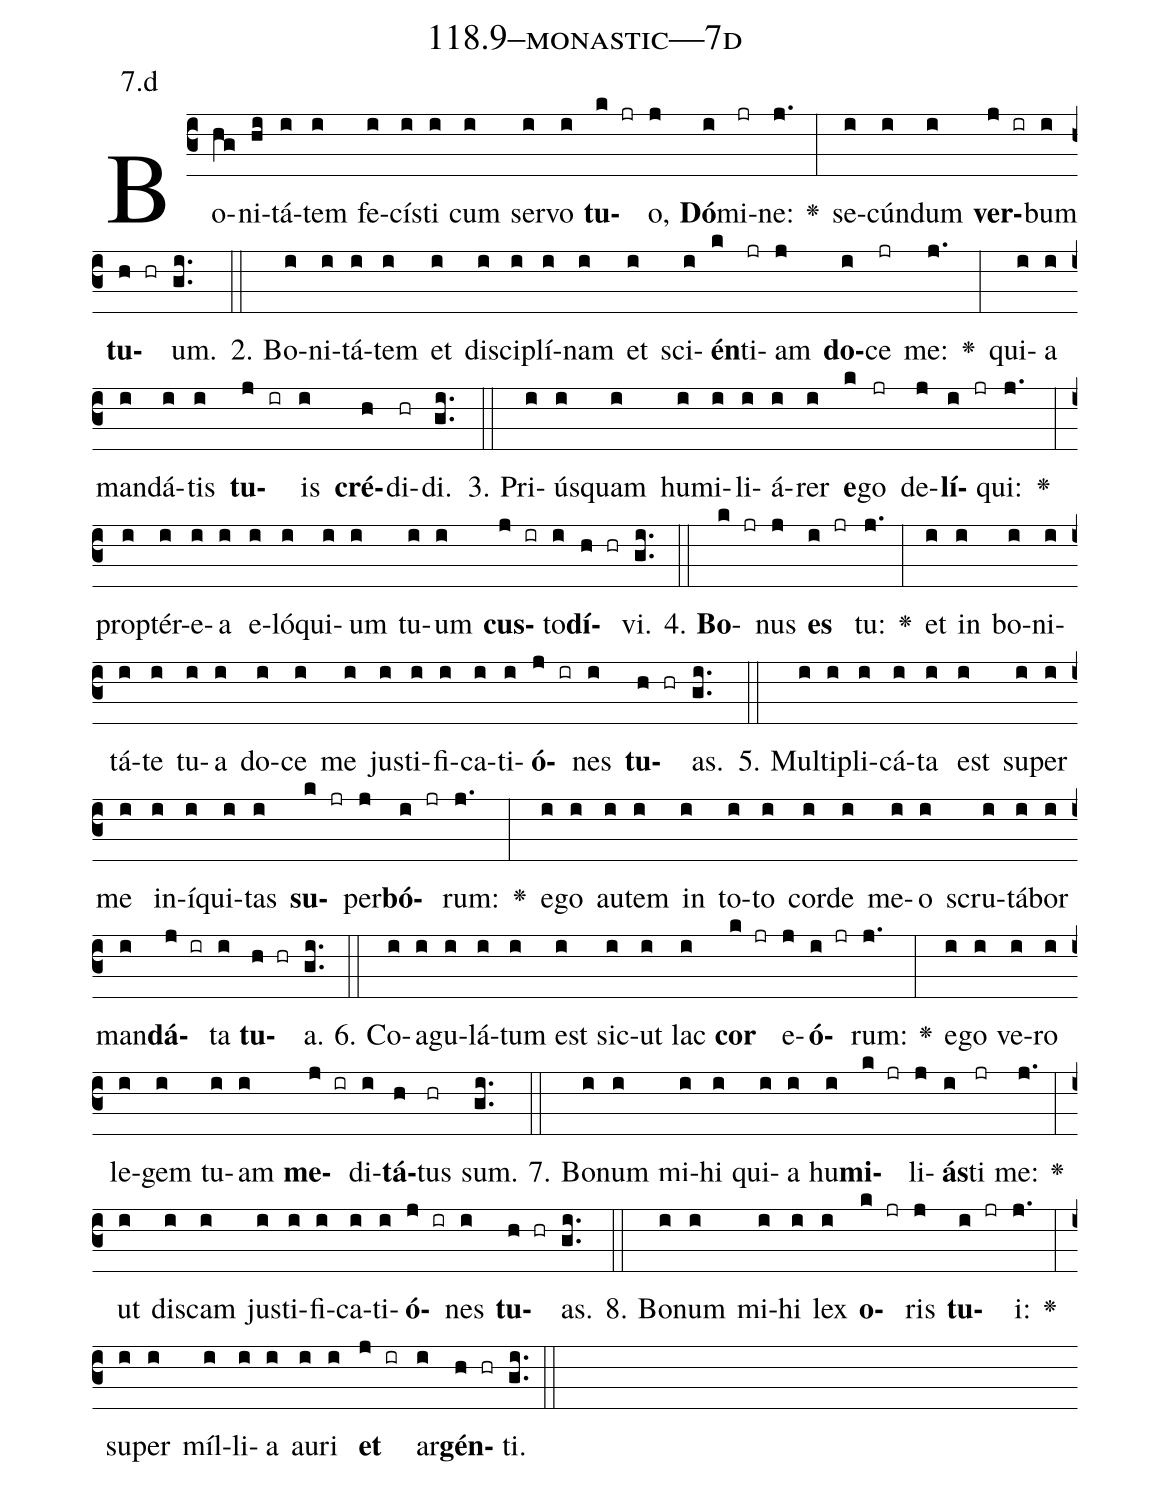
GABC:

name: 118.9--monastic---7d;
annotation: 7.d;
%%
(c3)Bo(hg)ni(hi)tá(i)tem(i) fe(i)cís(i)ti(i) cum(i) ser(i)vo(i) <b>tu</b>(k jr)o,(j) <b>Dó</b>(i)mi(jr)ne:(j.) <v>\greheightstar</v>(:) se(i)cún(i)dum(i) <b>ver</b>(j ir)bum(i) <b>tu</b>(h hr)um.(gi..) (::)
2. Bo(i)ni(i)tá(i)tem(i) et(i) di(i)sci(i)plí(i)nam(i) et(i) sci(i)<b>én</b>(k)ti(jr)am(j) <b>do</b>(i)ce(jr) me:(j.) <v>\greheightstar</v>(:) qui(i)a(i) man(i)dá(i)tis(i) <b>tu</b>(j ir)is(i) <b>cré</b>(h)di(hr)di.(gi..) (::)
3. Pri(i)ús(i)quam(i) hu(i)mi(i)li(i)á(i)rer(i) <b>e</b>(k)go(jr) de(j)<b>lí</b>(i jr)qui:(j.) <v>\greheightstar</v>(:) prop(i)tér(i)e(i)a(i) e(i)ló(i)qui(i)um(i) tu(i)um(i) <b>cus</b>(j ir)to(i)<b>dí</b>(h hr)vi.(gi..) (::)
4. <b>Bo</b>(k jr)nus(j) <b>es</b>(i jr) tu:(j.) <v>\greheightstar</v>(:) et(i) in(i) bo(i)ni(i)tá(i)te(i) tu(i)a(i) do(i)ce(i) me(i) jus(i)ti(i)fi(i)ca(i)ti(i)<b>ó</b>(j ir)nes(i) <b>tu</b>(h hr)as.(gi..) (::)
5. Mul(i)ti(i)pli(i)cá(i)ta(i) est(i) su(i)per(i) me(i) in(i)í(i)qui(i)tas(i) <b>su</b>(k jr)per(j)<b>bó</b>(i jr)rum:(j.) <v>\greheightstar</v>(:) e(i)go(i) au(i)tem(i) in(i) to(i)to(i) cor(i)de(i) me(i)o(i) scru(i)tá(i)bor(i) man(i)<b>dá</b>(j ir)ta(i) <b>tu</b>(h hr)a.(gi..) (::)
6. Co(i)a(i)gu(i)lá(i)tum(i) est(i) sic(i)ut(i) lac(i) <b>cor</b>(k jr) e(j)<b>ó</b>(i jr)rum:(j.) <v>\greheightstar</v>(:) e(i)go(i) ve(i)ro(i) le(i)gem(i) tu(i)am(i) <b>me</b>(j ir)di(i)<b>tá</b>(h)tus(hr) sum.(gi..) (::)
7. Bo(i)num(i) mi(i)hi(i) qui(i)a(i) hu(i)<b>mi</b>(k jr)li(j)<b>ás</b>(i)ti(jr) me:(j.) <v>\greheightstar</v>(:) ut(i) dis(i)cam(i) jus(i)ti(i)fi(i)ca(i)ti(i)<b>ó</b>(j ir)nes(i) <b>tu</b>(h hr)as.(gi..) (::)
8. Bo(i)num(i) mi(i)hi(i) lex(i) <b>o</b>(k jr)ris(j) <b>tu</b>(i jr)i:(j.) <v>\greheightstar</v>(:) su(i)per(i) míl(i)li(i)a(i) au(i)ri(i) <b>et</b>(j ir) ar(i)<b>gén</b>(h hr)ti.(gi..) (::)
